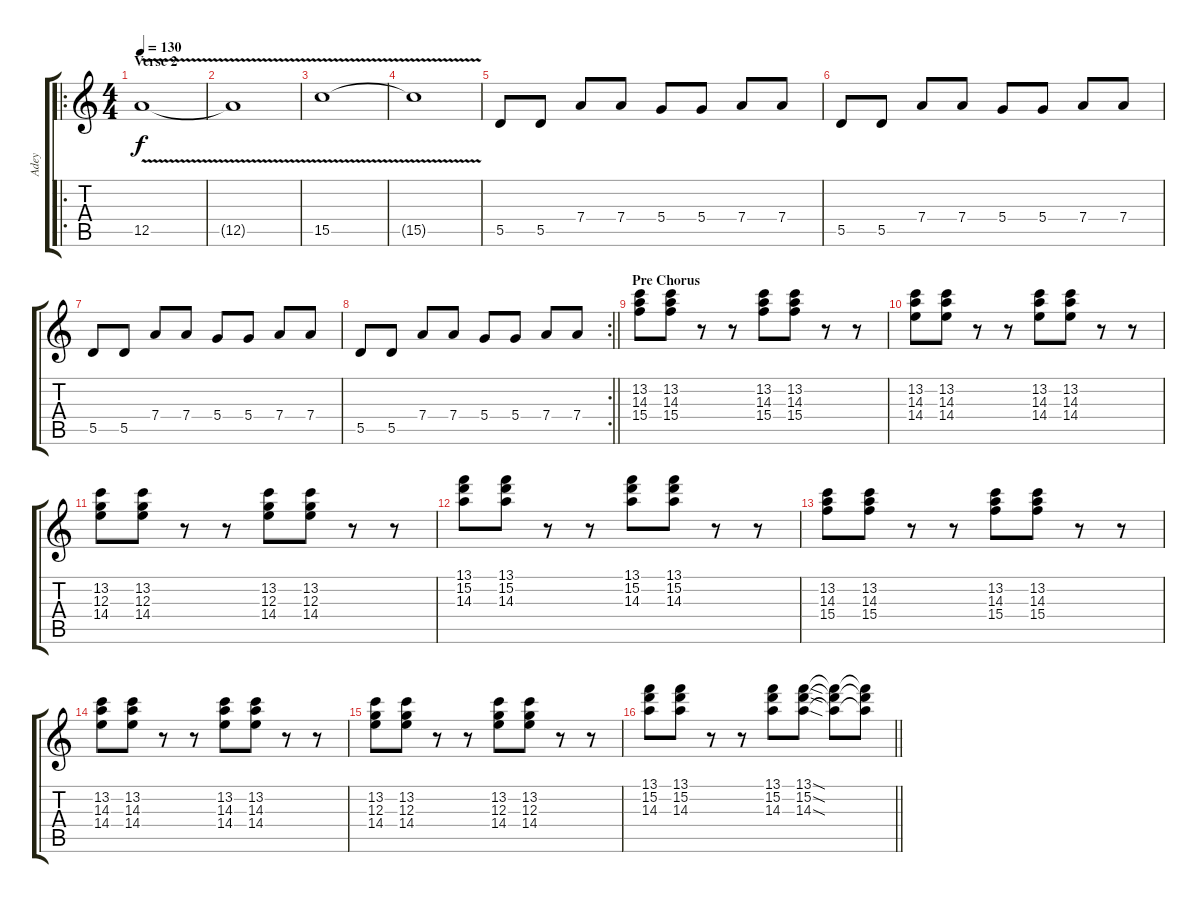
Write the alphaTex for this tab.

\track ("Adey" "Adey") {instrument overdrivenguitar}
\staff {score tabs}
\tuning (E4 B3 G3 D3 A2 E2) {hide}
\ro
\ts (4 4)
\section ("" "Verse 2")
\tempo 130
\clef g2
\ks c
12.5{v}.1{dy f} |
12.5{t}.1 |
15.5{v}.1 |
15.5{t}.1 |
5.5.8{volume 10} 5.5.8 7.4.8 7.4.8 5.4.8 5.4.8 7.4.8 7.4.8 |
5.5.8 5.5.8 7.4.8 7.4.8 5.4.8 5.4.8 7.4.8 7.4.8 |
5.5.8 5.5.8 7.4.8 7.4.8 5.4.8 5.4.8 7.4.8 7.4.8 |
\rc 2
\barLineRight lightlight
5.5.8 5.5.8 7.4.8 7.4.8 5.4.8 5.4.8 7.4.8 7.4.8 |
\section ("" "Pre Chorus")
(13.2 14.3 15.4).8 (13.2 14.3 15.4).8 r.8 r.8 (13.2 14.3 15.4).8 (13.2 14.3 15.4).8 r.8 r.8 |
(13.2 14.3 14.4).8 (13.2 14.3 14.4).8 r.8 r.8 (13.2 14.3 14.4).8 (13.2 14.3 14.4).8 r.8 r.8 |
(13.2 12.3 14.4).8 (13.2 12.3 14.4).8 r.8 r.8 (13.2 12.3 14.4).8 (13.2 12.3 14.4).8 r.8 r.8 |
(13.1 15.2 14.3).8 (13.1 15.2 14.3).8 r.8 r.8 (13.1 15.2 14.3).8 (13.1 15.2 14.3).8 r.8 r.8 |
(13.2 14.3 15.4).8 (13.2 14.3 15.4).8 r.8 r.8 (13.2 14.3 15.4).8 (13.2 14.3 15.4).8 r.8 r.8 |
(13.2 14.3 14.4).8 (13.2 14.3 14.4).8 r.8 r.8 (13.2 14.3 14.4).8 (13.2 14.3 14.4).8 r.8 r.8 |
(13.2 12.3 14.4).8 (13.2 12.3 14.4).8 r.8 r.8 (13.2 12.3 14.4).8 (13.2 12.3 14.4).8 r.8 r.8 |
\barLineRight lightlight
(13.1 15.2 14.3).8 (13.1 15.2 14.3).8 r.8 r.8 (13.1 15.2 14.3).8 (13.1{sod} 15.2{sod} 14.3{sod}).8 (13.1{t} 15.2{t} 14.3{t}).8 (13.1{t} 15.2{t} 14.3{t}).8
